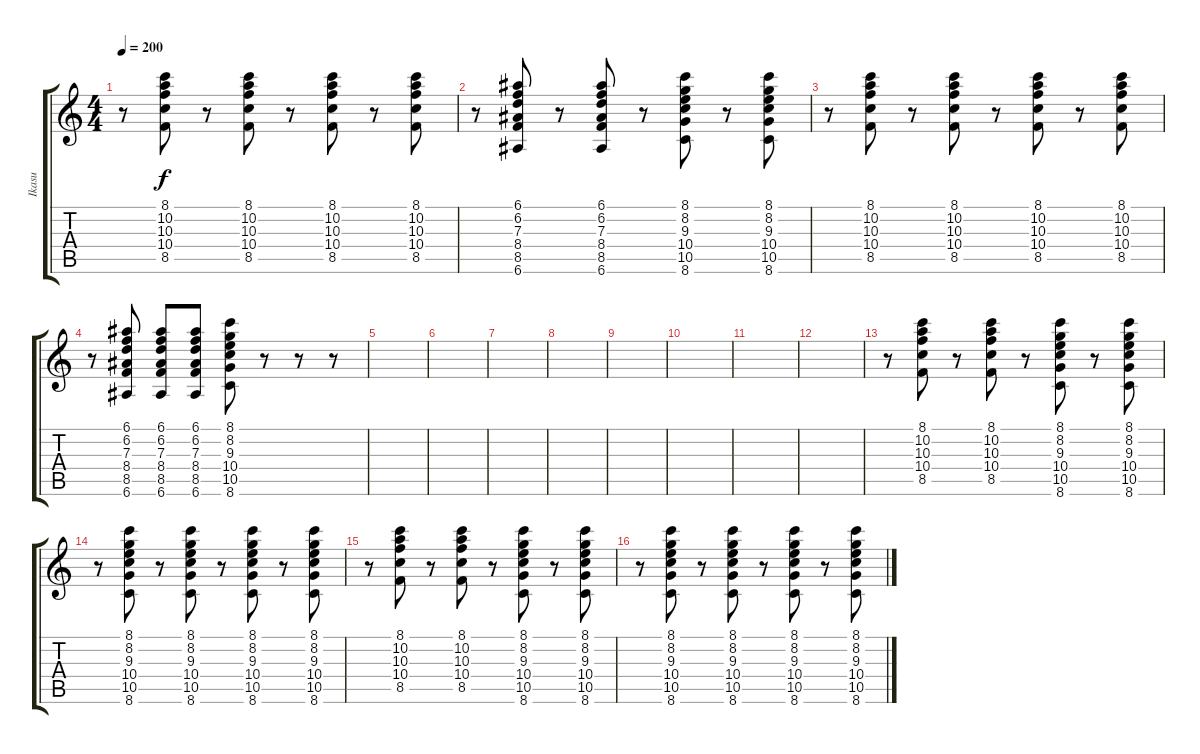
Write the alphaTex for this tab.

\track ("Ikasu     - Clean Guitar" "Ikasu     ") {instrument electricguitarclean}
\staff {score tabs}
\tuning (E4 B3 G3 D3 A2 E2) {hide}
\ts (4 4)
\tempo 200
\clef g2
\ks c
r.8{dy f} (8.1 10.2 10.3 10.4 8.5).8 r.8 (8.1 10.2 10.3 10.4 8.5).8 r.8 (8.1 10.2 10.3 10.4 8.5).8 r.8 (8.1 10.2 10.3 10.4 8.5).8 |
r.8 (6.1 6.2 7.3 8.4 8.5 6.6).8 r.8 (6.1 6.2 7.3 8.4 8.5 6.6).8 r.8 (8.1 8.2 9.3 10.4 10.5 8.6).8 r.8 (8.1 8.2 9.3 10.4 10.5 8.6).8 |
r.8 (8.1 10.2 10.3 10.4 8.5).8 r.8 (8.1 10.2 10.3 10.4 8.5).8 r.8 (8.1 10.2 10.3 10.4 8.5).8 r.8 (8.1 10.2 10.3 10.4 8.5).8 |
r.8 (6.1 6.2 7.3 8.4 8.5 6.6).8 (6.1 6.2 7.3 8.4 8.5 6.6).8 (6.1 6.2 7.3 8.4 8.5 6.6).8 (8.1 8.2 9.3 10.4 10.5 8.6).8 r.8 r.8 r.8 |
|
|
|
|
|
|
|
|
r.8 (8.1 10.2 10.3 10.4 8.5).8 r.8 (8.1 10.2 10.3 10.4 8.5).8 r.8 (8.1 8.2 9.3 10.4 10.5 8.6).8 r.8 (8.1 8.2 9.3 10.4 10.5 8.6).8 |
r.8 (8.1 8.2 9.3 10.4 10.5 8.6).8 r.8 (8.1 8.2 9.3 10.4 10.5 8.6).8 r.8 (8.1 8.2 9.3 10.4 10.5 8.6).8 r.8 (8.1 8.2 9.3 10.4 10.5 8.6).8 |
r.8 (8.1 10.2 10.3 10.4 8.5).8 r.8 (8.1 10.2 10.3 10.4 8.5).8 r.8 (8.1 8.2 9.3 10.4 10.5 8.6).8 r.8 (8.1 8.2 9.3 10.4 10.5 8.6).8 |
r.8 (8.1 8.2 9.3 10.4 10.5 8.6).8 r.8 (8.1 8.2 9.3 10.4 10.5 8.6).8 r.8 (8.1 8.2 9.3 10.4 10.5 8.6).8 r.8 (8.1 8.2 9.3 10.4 10.5 8.6).8
